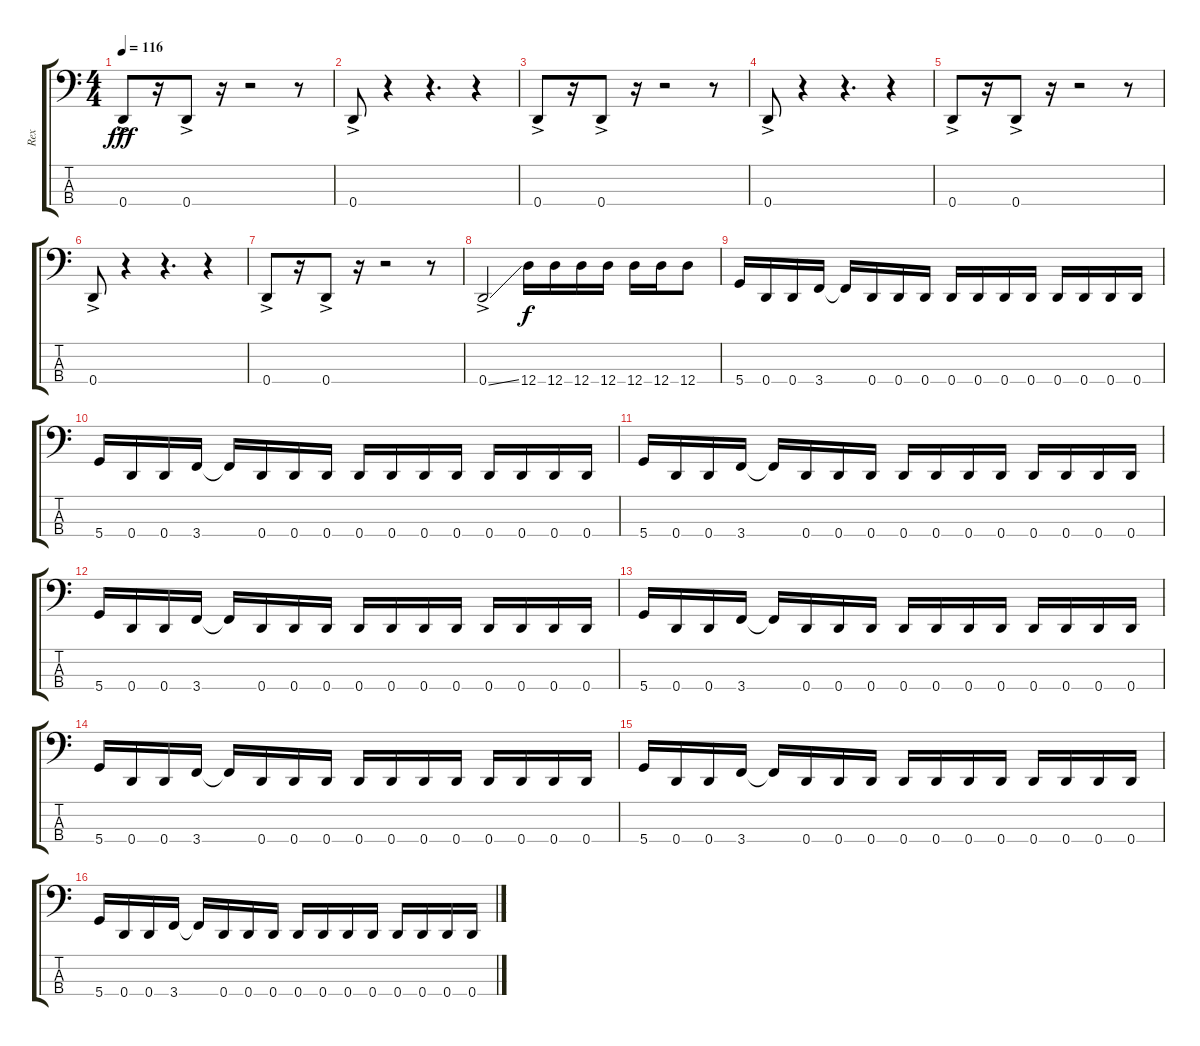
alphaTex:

\track ("Rex" "Rex") {instrument electricbasspick}
\staff {score tabs}
\tuning (F2 C2 G1 D1) {hide}
\ts (4 4)
\tempo 116
\clef f4
\ks c
0.4{ac}.8{dy fff instrument electricbasspick} r.16 0.4{ac}.8 r.16 r.2 r.8 |
0.4{ac}.8 r.4 r.4{d} r.4 |
0.4{ac}.8 r.16 0.4{ac}.8 r.16 r.2 r.8 |
0.4{ac}.8 r.4 r.4{d} r.4 |
0.4{ac}.8 r.16 0.4{ac}.8 r.16 r.2 r.8 |
0.4{ac}.8 r.4 r.4{d} r.4 |
0.4{ac}.8 r.16 0.4{ac}.8 r.16 r.2 r.8 |
0.4{ss ac}.2 12.4.16{dy f} 12.4.16 12.4.16 12.4.16 12.4.16 12.4.16 12.4.8 |
5.4.16 0.4.16 0.4.16 3.4.16 3.4{t}.16 0.4.16 0.4.16 0.4.16 0.4.16 0.4.16 0.4.16 0.4.16 0.4.16 0.4.16 0.4.16 0.4.16 |
5.4.16 0.4.16 0.4.16 3.4.16 3.4{t}.16 0.4.16 0.4.16 0.4.16 0.4.16 0.4.16 0.4.16 0.4.16 0.4.16 0.4.16 0.4.16 0.4.16 |
5.4.16 0.4.16 0.4.16 3.4.16 3.4{t}.16 0.4.16 0.4.16 0.4.16 0.4.16 0.4.16 0.4.16 0.4.16 0.4.16 0.4.16 0.4.16 0.4.16 |
5.4.16 0.4.16 0.4.16 3.4.16 3.4{t}.16 0.4.16 0.4.16 0.4.16 0.4.16 0.4.16 0.4.16 0.4.16 0.4.16 0.4.16 0.4.16 0.4.16 |
5.4.16 0.4.16 0.4.16 3.4.16 3.4{t}.16 0.4.16 0.4.16 0.4.16 0.4.16 0.4.16 0.4.16 0.4.16 0.4.16 0.4.16 0.4.16 0.4.16 |
5.4.16 0.4.16 0.4.16 3.4.16 3.4{t}.16 0.4.16 0.4.16 0.4.16 0.4.16 0.4.16 0.4.16 0.4.16 0.4.16 0.4.16 0.4.16 0.4.16 |
5.4.16 0.4.16 0.4.16 3.4.16 3.4{t}.16 0.4.16 0.4.16 0.4.16 0.4.16 0.4.16 0.4.16 0.4.16 0.4.16 0.4.16 0.4.16 0.4.16 |
5.4.16 0.4.16 0.4.16 3.4.16 3.4{t}.16 0.4.16 0.4.16 0.4.16 0.4.16 0.4.16 0.4.16 0.4.16 0.4.16 0.4.16 0.4.16 0.4.16
